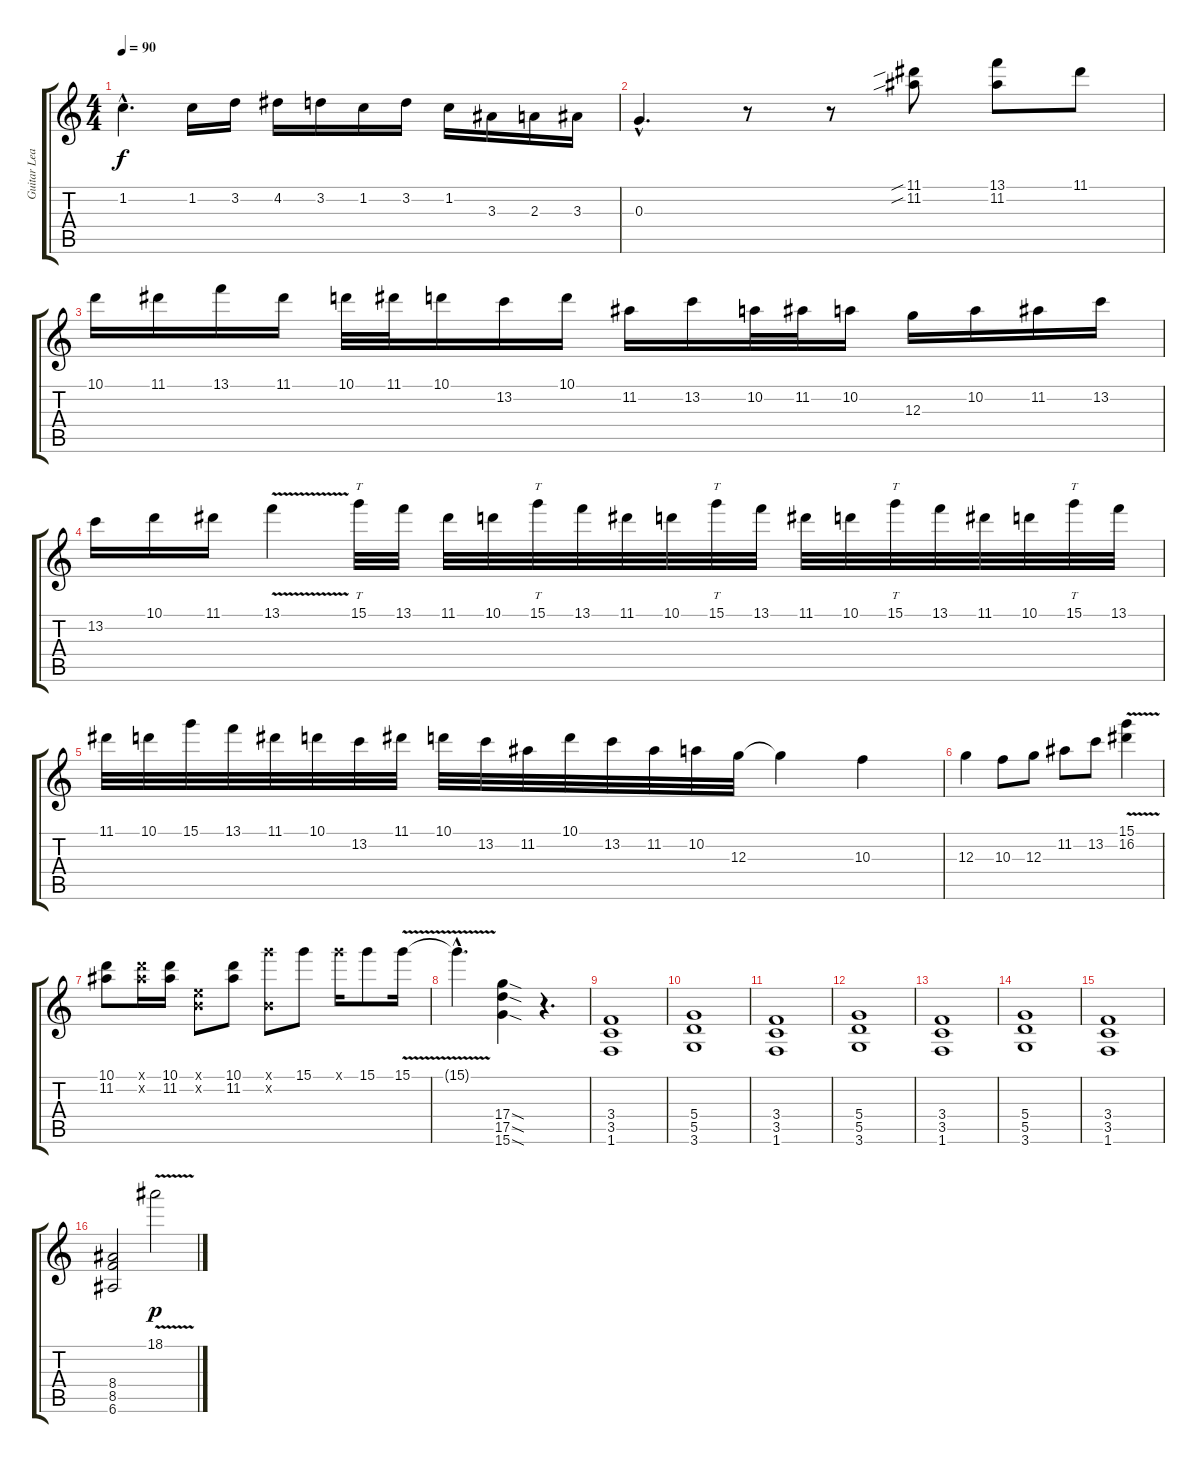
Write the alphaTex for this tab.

\track ("Guitar Lead" "Guitar Lea") {instrument distortionguitar}
\staff {score tabs}
\tuning (E4 B3 G3 D3 A2 E2) {hide}
\ts (4 4)
\tempo 90
\clef g2
\ks c
1.2{hac}.4{d dy f} 1.2.16 3.2.16 4.2.16 3.2.16 1.2.16 3.2.16 1.2.16 3.3.16 2.3.16 3.3.16 |
0.3{hac}.4{d} r.8 r.8 (11.1{sib} 11.2{sib}).8 (13.1 11.2).8 11.1.8 |
10.1.16 11.1.16 13.1.16 11.1.16 10.1.32 11.1.32 10.1.16 13.2.16 10.1.16 11.2.16 13.2.16 10.2.32 11.2.32 10.2.16 12.3.16 10.2.16 11.2.16 13.2.16 |
13.2.16 10.1.16 11.1.16 13.1{v}.4 15.1.32{tt} 13.1.32 11.1.32 10.1.32 15.1.32{tt} 13.1.32 11.1.32 10.1.32 15.1.32{tt} 13.1.32 11.1.32 10.1.32 15.1.32{tt} 13.1.32 11.1.32 10.1.32 15.1.32{tt} 13.1.32 |
11.1.32 10.1.32 15.1.32 13.1.32 11.1.32 10.1.32 13.2.32 11.1.32 10.1.32 13.2.32 11.2.32 10.1.32 13.2.32 11.2.32 10.2.32 12.3.32 12.3{t}.4 10.3.4 |
12.3.4 10.3.8 12.3.8 11.2.8 13.2.8 (15.1 16.2{v}).4 |
(10.1 11.2).8 (10.1{x} 11.2{x}).16 (10.1 11.2).16 (0.1{x} 0.2{x}).8 (10.1 11.2).8 (15.1{x} 0.2{x}).8 15.1.8 15.1{x}.16 15.1.8 15.1{v}.16 |
15.1{hac t}.4{d} (17.4{sod} 17.5{sod} 15.6{sod}).4 r.4{d} |
(3.4 3.5 1.6).1 |
(5.4 5.5 3.6).1 |
(3.4 3.5 1.6).1 |
(5.4 5.5 3.6).1 |
(3.4 3.5 1.6).1 |
(5.4 5.5 3.6).1 |
(3.4 3.5 1.6).1 |
(8.4 8.5 6.6).2 18.1{v}.2{dy p}
